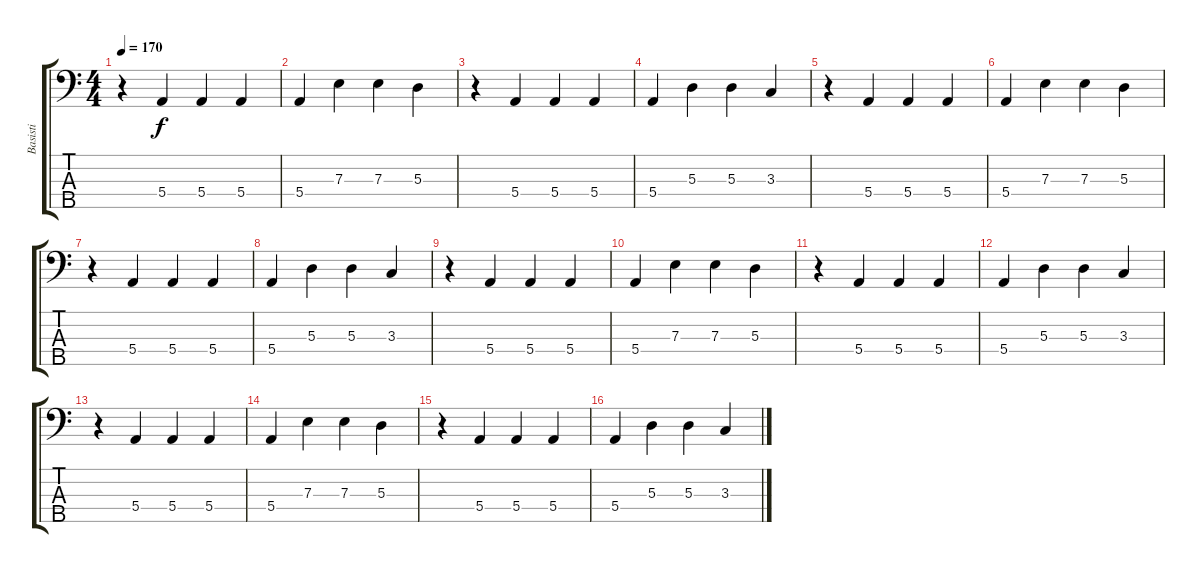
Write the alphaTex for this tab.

\track ("Basisti" "Basisti") {instrument acousticguitarnylon}
\staff {score tabs}
\tuning (G2 D2 A1 E1 B0) {hide}
\ts (4 4)
\tempo 170
\clef f4
\ks c
r.4{dy f} 5.4.4 5.4.4 5.4.4 |
5.4.4 7.3.4 7.3.4 5.3.4 |
r.4 5.4.4 5.4.4 5.4.4 |
5.4.4 5.3.4 5.3.4 3.3.4 |
r.4 5.4.4 5.4.4 5.4.4 |
5.4.4 7.3.4 7.3.4 5.3.4 |
r.4 5.4.4 5.4.4 5.4.4 |
5.4.4 5.3.4 5.3.4 3.3.4 |
r.4 5.4.4 5.4.4 5.4.4 |
5.4.4 7.3.4 7.3.4 5.3.4 |
r.4 5.4.4 5.4.4 5.4.4 |
5.4.4 5.3.4 5.3.4 3.3.4 |
r.4 5.4.4 5.4.4 5.4.4 |
5.4.4 7.3.4 7.3.4 5.3.4 |
r.4 5.4.4 5.4.4 5.4.4 |
5.4.4 5.3.4 5.3.4 3.3.4
